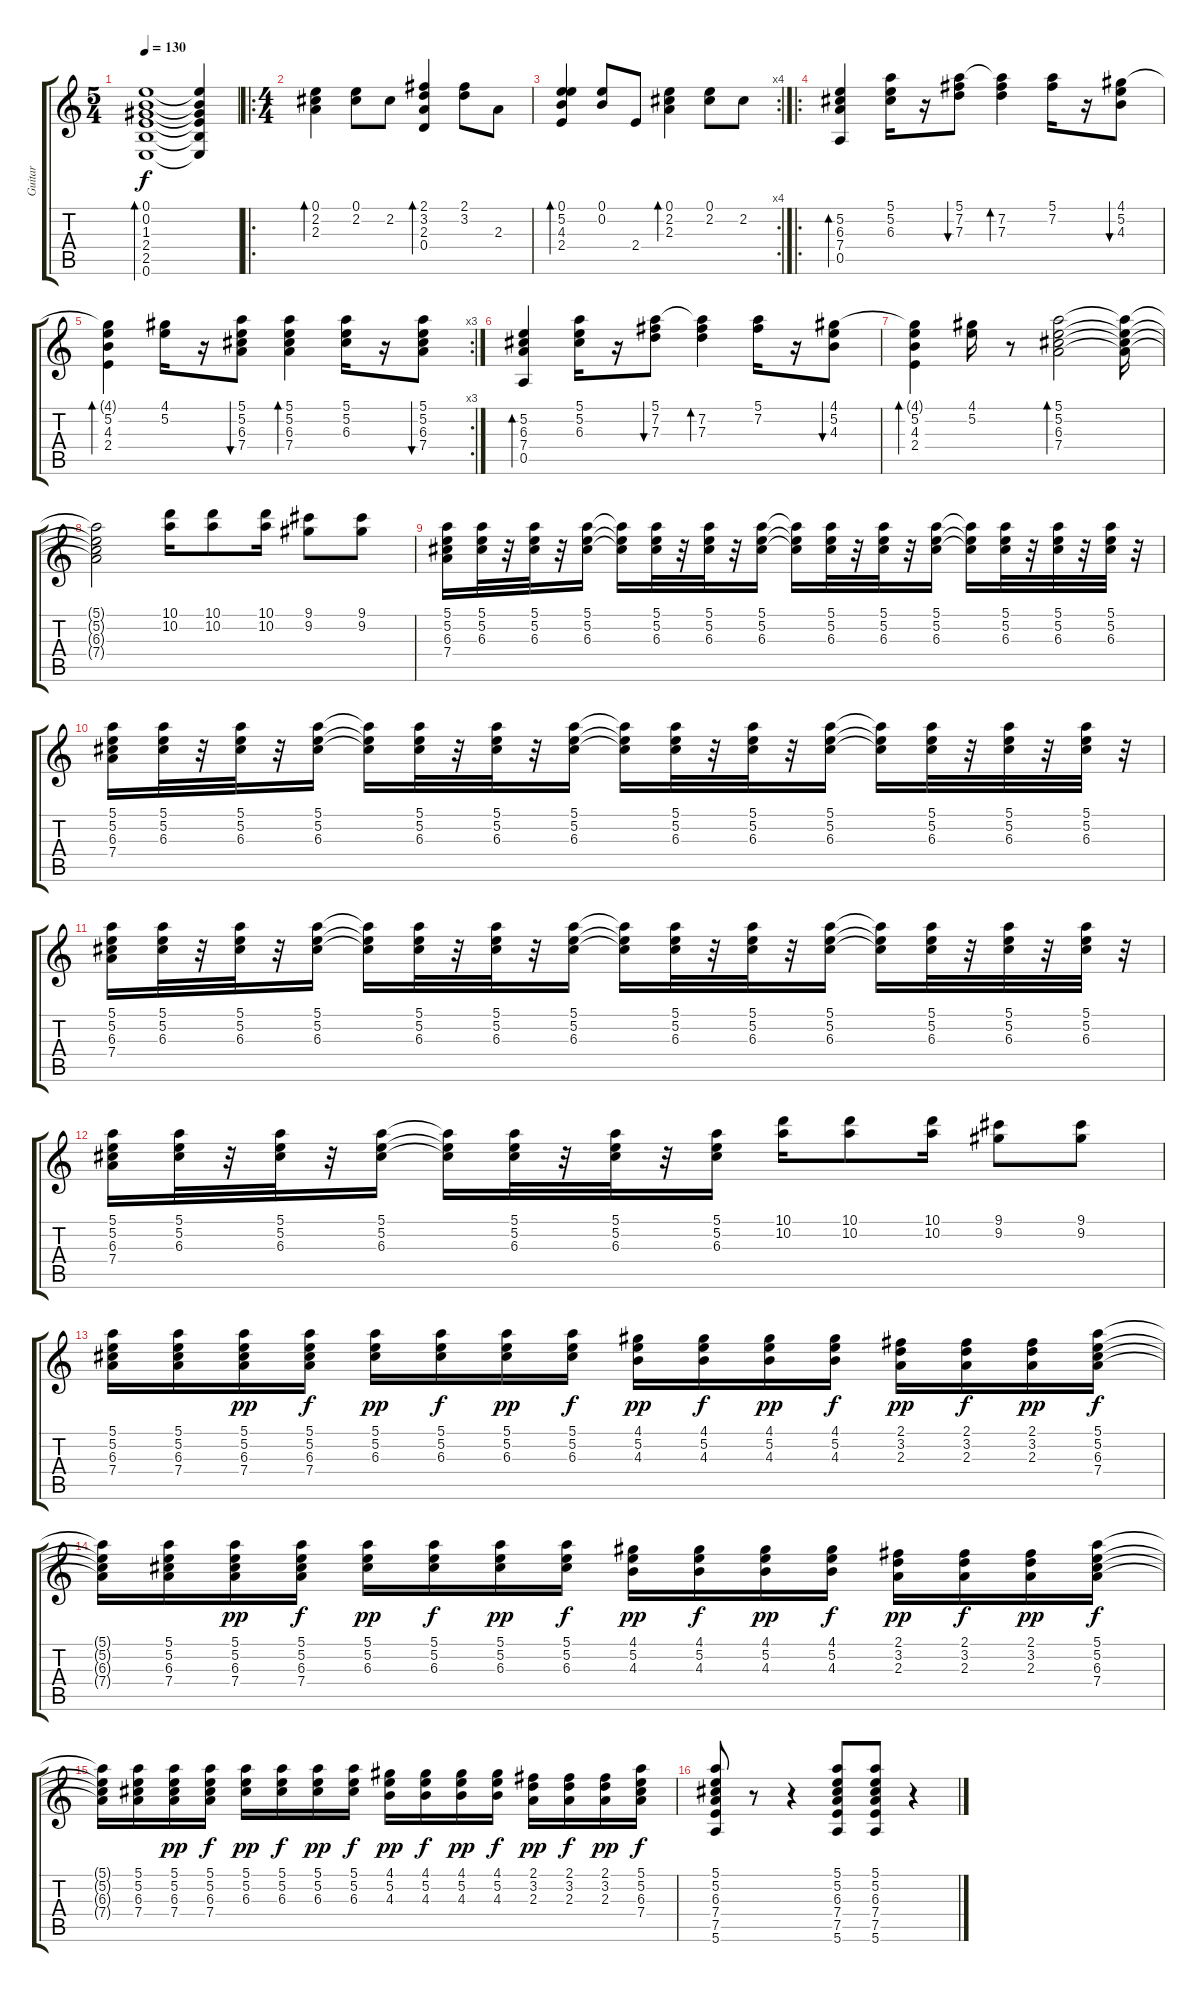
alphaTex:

\track ("Guitar" "Guitar") {instrument electricguitarjazz}
\staff {score tabs}
\tuning (E4 B3 G3 D3 A2 E2) {hide}
\ts (5 4)
\tempo 130
\clef g2
\ks c
(0.1 0.2 1.3 2.4 2.5 0.6).1{bd 240 dy f instrument electricguitarjazz} (0.1{t} 0.2{t} 1.3{t} 2.4{t} 2.5{t} 0.6{t}).4 |
\ro
\ts (4 4)
(0.1 2.2 2.3).4{bd 240} (0.1 2.2).8 2.2.8 (2.1 3.2 2.3 0.4).4{bd 120} (2.1 3.2).8 2.3.8 |
\rc 4
(0.1 5.2 4.3 2.4).4{bd 120} (0.1 0.2).8 2.4.8 (0.1 2.2 2.3).4{bd 120} (0.1 2.2).8 2.2.8 |
\ro
(5.2 6.3 7.4 0.5).4{bd 60} (5.1 5.2 6.3).16 r.16 (5.1 7.2 7.3).8{bu 120} (5.1{t} 7.2 7.3).4{bd 120} (5.1 7.2).16 r.16 (4.1 5.2 4.3).8{bu 120} |
\rc 3
(4.1{t} 5.2 4.3 2.4).4{bd 120} (4.1 5.2).16 r.16 (5.1 5.2 6.3 7.4).8{bu 120} (5.1 5.2 6.3 7.4).4{bd 120} (5.1 5.2 6.3).16 r.16 (5.1 5.2 6.3 7.4).8{bu 120} |
(5.2 6.3 7.4 0.5).4{bd 60} (5.1 5.2 6.3).16 r.16 (5.1 7.2 7.3).8{bu 120} (5.1{t} 7.2 7.3).4{bd 120} (5.1 7.2).16 r.16 (4.1 5.2 4.3).8{bu 120} |
(4.1{t} 5.2 4.3 2.4).4{bd 120} (4.1 5.2).16 r.8 (5.1 5.2 6.3 7.4).2{bd 480} (5.1{t} 5.2{t} 6.3{t} 7.4{t}).16 |
(5.1{t} 5.2{t} 6.3{t} 7.4{t}).2 (10.1 10.2).16 (10.1 10.2).8 (10.1 10.2).16 (9.1 9.2).8 (9.1 9.2).8 |
(5.1 5.2 6.3 7.4).16 (5.1 5.2 6.3).32 r.32 (5.1 5.2 6.3).32 r.32 (5.1 5.2 6.3).16 (5.1{t} 5.2{t} 6.3{t}).16 (5.1 5.2 6.3).32 r.32 (5.1 5.2 6.3).32 r.32 (5.1 5.2 6.3).16 (5.1{t} 5.2{t} 6.3{t}).16 (5.1 5.2 6.3).32 r.32 (5.1 5.2 6.3).32 r.32 (5.1 5.2 6.3).16 (5.1{t} 5.2{t} 6.3{t}).16 (5.1 5.2 6.3).32 r.32 (5.1 5.2 6.3).32 r.32 (5.1 5.2 6.3).32 r.32 |
(5.1 5.2 6.3 7.4).16 (5.1 5.2 6.3).32 r.32 (5.1 5.2 6.3).32 r.32 (5.1 5.2 6.3).16 (5.1{t} 5.2{t} 6.3{t}).16 (5.1 5.2 6.3).32 r.32 (5.1 5.2 6.3).32 r.32 (5.1 5.2 6.3).16 (5.1{t} 5.2{t} 6.3{t}).16 (5.1 5.2 6.3).32 r.32 (5.1 5.2 6.3).32 r.32 (5.1 5.2 6.3).16 (5.1{t} 5.2{t} 6.3{t}).16 (5.1 5.2 6.3).32 r.32 (5.1 5.2 6.3).32 r.32 (5.1 5.2 6.3).32 r.32 |
(5.1 5.2 6.3 7.4).16 (5.1 5.2 6.3).32 r.32 (5.1 5.2 6.3).32 r.32 (5.1 5.2 6.3).16 (5.1{t} 5.2{t} 6.3{t}).16 (5.1 5.2 6.3).32 r.32 (5.1 5.2 6.3).32 r.32 (5.1 5.2 6.3).16 (5.1{t} 5.2{t} 6.3{t}).16 (5.1 5.2 6.3).32 r.32 (5.1 5.2 6.3).32 r.32 (5.1 5.2 6.3).16 (5.1{t} 5.2{t} 6.3{t}).16 (5.1 5.2 6.3).32 r.32 (5.1 5.2 6.3).32 r.32 (5.1 5.2 6.3).32 r.32 |
(5.1 5.2 6.3 7.4).16 (5.1 5.2 6.3).32 r.32 (5.1 5.2 6.3).32 r.32 (5.1 5.2 6.3).16 (5.1{t} 5.2{t} 6.3{t}).16 (5.1 5.2 6.3).32 r.32 (5.1 5.2 6.3).32 r.32 (5.1 5.2 6.3).16 (10.1 10.2).16 (10.1 10.2).8 (10.1 10.2).16 (9.1 9.2).8 (9.1 9.2).8 |
(5.1 5.2 6.3 7.4).16 (5.1 5.2 6.3 7.4).16 (5.1 5.2 6.3 7.4).16{dy pp} (5.1 5.2 6.3 7.4).16{dy f} (5.1 5.2 6.3).16{dy pp} (5.1 5.2 6.3).16{dy f} (5.1 5.2 6.3).16{dy pp} (5.1 5.2 6.3).16{dy f} (4.1 5.2 4.3).16{dy pp} (4.1 5.2 4.3).16{dy f} (4.1 5.2 4.3).16{dy pp} (4.1 5.2 4.3).16{dy f} (2.1 3.2 2.3).16{dy pp} (2.1 3.2 2.3).16{dy f} (2.1 3.2 2.3).16{dy pp} (5.1 5.2 6.3 7.4).16{dy f} |
(5.1{t} 5.2{t} 6.3{t} 7.4{t}).16 (5.1 5.2 6.3 7.4).16 (5.1 5.2 6.3 7.4).16{dy pp} (5.1 5.2 6.3 7.4).16{dy f} (5.1 5.2 6.3).16{dy pp} (5.1 5.2 6.3).16{dy f} (5.1 5.2 6.3).16{dy pp} (5.1 5.2 6.3).16{dy f} (4.1 5.2 4.3).16{dy pp} (4.1 5.2 4.3).16{dy f} (4.1 5.2 4.3).16{dy pp} (4.1 5.2 4.3).16{dy f} (2.1 3.2 2.3).16{dy pp} (2.1 3.2 2.3).16{dy f} (2.1 3.2 2.3).16{dy pp} (5.1 5.2 6.3 7.4).16{dy f} |
(5.1{t} 5.2{t} 6.3{t} 7.4{t}).16 (5.1 5.2 6.3 7.4).16 (5.1 5.2 6.3 7.4).16{dy pp} (5.1 5.2 6.3 7.4).16{dy f} (5.1 5.2 6.3).16{dy pp} (5.1 5.2 6.3).16{dy f} (5.1 5.2 6.3).16{dy pp} (5.1 5.2 6.3).16{dy f} (4.1 5.2 4.3).16{dy pp} (4.1 5.2 4.3).16{dy f} (4.1 5.2 4.3).16{dy pp} (4.1 5.2 4.3).16{dy f} (2.1 3.2 2.3).16{dy pp} (2.1 3.2 2.3).16{dy f} (2.1 3.2 2.3).16{dy pp} (5.1 5.2 6.3 7.4).16{dy f} |
(5.1 5.2 6.3 7.4 7.5 5.6).8 r.8 r.4 (5.1 5.2 6.3 7.4 7.5 5.6).8 (5.1 5.2 6.3 7.4 7.5 5.6).8 r.4
